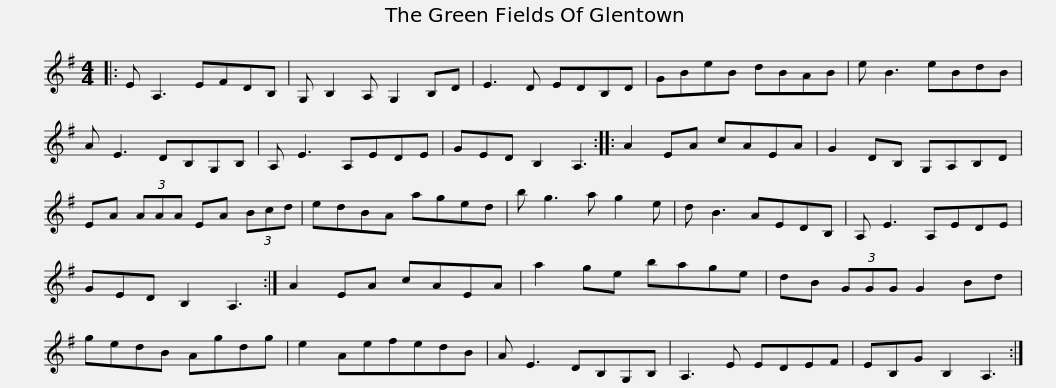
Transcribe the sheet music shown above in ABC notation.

X:1
L:1/8
M:4/4
I:linebreak $
K:G
V:1 treble
V:1
|: E A,3 EFDB, | G, B,2 A, G,2 B,D | E3 D EDB,D | GBeB dBAB | e B3 eBdB |$ %5
 A E3 DB,G,B, | A, E3 A,EDE | GED B,2 A,3 :: A2 EA cAEA | G2 DB, G,A,B,D |$ %10
 EA (3AAA EA (3Bcd | edBA aged | b g3 a g2 e | d B3 AEDB, | A, E3 A,EDE | %15
 GED B,2 A,3 :|$ A2 EA cAEA | a2 ge bage | dB (3GGG G2 Bd | gedB Agdg | %20
 e2 AefedB | A E3 DB,G,B, |$ A,3 E EDEF | EB,G B,2 A,3 :| %24
